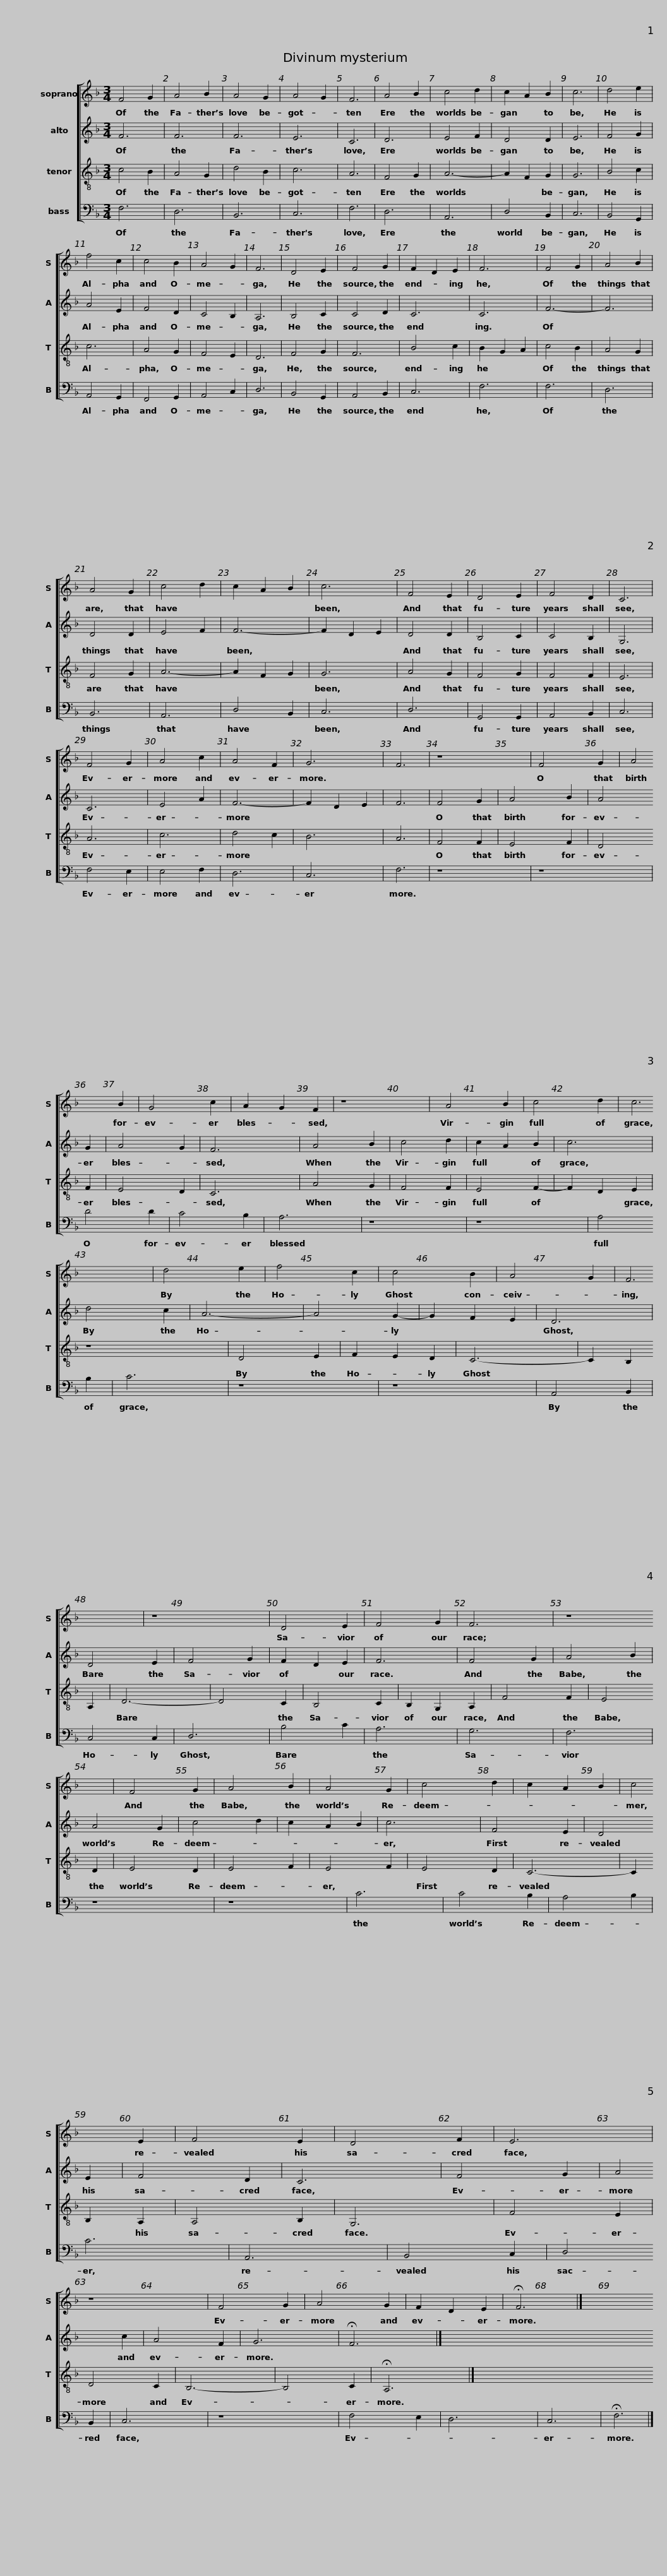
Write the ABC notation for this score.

X:1
%%score [ 1 2 3 4 ]
L:1/8
M:3/4
I:linebreak $
K:F
V:1 treble
V:2 treble
V:3 treble-8
V:4 bass
V:1
 F4 G2 | A4 B2 | A4 G2 | A4 G2 | F6 | %5
 A4 B2 | c4 d2 | c2 A2 B2 |$ c6 | d4 e2 | %10
 f4 c2 | c4 B2 | A4 G2 | F6 | D4 E2 | %15
 F4 G2 |$ F2 D2 E2 | F6 | F4 G2 | A4 B2 | %20
 A4 G2 | c4 d2 | c2 A2 B2 | c6 |$ F4 E2 | %25
 D4 E2 | F4 D2 | C6 | F4 G2 | A4 c2 | %30
 A4 F2 | G6 | F6 |$ z8 | F4 G2 | %35
 A4 B2 | G4 c2 | A2 G2 F2 | z8 | A4 B2 | %40
 c4 d2 |$ c6 | d4 e2 | f4 c2 | c4 B2 | %45
 A4 G2 | F6 | z8 | D4 E2 |$ F4 G2 | %50
 F6 | z8 | F4 G2 | A4 B2 | A4 G2 | %55
 c4 d2 | c2 A2 B2 |$ c4 E2 | F4 E2 | D4 F2 | %60
 E6 | z8 | F4 G2 | A4 G2 | F2 D2 E2 | %65
 !fermata!F6 |] %66
V:2
 F6 | F6 | F6 | E6 | C6 | %5
 D6 | E4 F2 | D4 D2 |$ E6 | F4 G2 | %10
 A4 E2 | F4 D2 | C4 B,2 | A,6 | B,4 C2 | %15
 C4 D2 |$ C6 | C6 | F6- | F6 | %20
 D4 D2 | E4 F2 | F6- | F2 D2 E2 |$ D4 D2 | %25
 B,4 C2 | C4 B,2 | G,6 | C6 | E4 A2 | %30
 F6- | F2 D2 E2 | F6 |$ F4 G2 | A4 B2 | %35
 A4 G2 | A4 G2 | F6 | A4 B2 | c4 d2 | %40
 c2 A2 B2 |$ c6 | d4 c2 | A6- | A4 G2- | %45
 G2 F2 E2 | D6 | D4 E2 | F4 G2 |$ F2 D2 E2 | %50
 F6 | F4 G2 | A4 B2 | A4 G2 | c4 d2 | %55
 c2 A2 B2 | c6 |$ F4 E2 | D4 E2 | F4 D2 | %60
 C6 | F4 G2 | A4 c2 | A4 F2 | G6 | %65
 !fermata!F6 |] %66
V:3
 c4 B2 | A4 G2 | d4 B2 | c6 | A6 | %5
 F4 G2 | A6- | A2 F2 G2 |$ G6 | B4 c2 | %10
 c6 | A4 G2 | F4 E2 | D6 | F4 G2 | %15
 F6 |$ B4 c2 | B2 G2 A2 | c4 B2 | A4 G2 | %20
 F4 G2 | A6- | A2 F2 G2 | G6 |$ A4 G2 | %25
 F4 G2 | F4 F2 | E6 | A6 | c6 | %30
 d4 c2 | B6 | A6 |$ F4 F2 | E4 F2 | %35
 D4 F2 | E4 D2 | C6 | A4 G2 | F4 F2 | %40
 E4 F2- |$ F2 D2 E2 | z8 | D4 E2 | F2 E2 D2 | %45
 C6- | C2 B,2 A,2 | D6- | D4 C2 |$ B,4 C2 | %50
 B,2 G,2 A,2 | F4 F2 | E4 D2 | E4 D2 | E4 F2 | %55
 E4 F2 | E4 D2 |$ C6- | C2 B,2 A,2 | A,4 B,2 | %60
 G,6 | F4 E2 | D4 C2 | B,6- | B,4 C2 | %65
 !fermata!A,6 |] %66
V:4
 F,6 | D,6 | B,,6 | C,6 | F,6 | %5
 D,6 | A,,6 | D,4 B,,2 |$ C,6 | B,,4 G,,2 | %10
 A,,4 G,,2 | F,,4 G,,2 | A,,4 C,2 | D,6 | B,,4 G,,2 | %15
 A,,4 B,,2 |$ C,6 | F,6 | F,6 | D,6 | %20
 B,,6 | A,,6 | D,4 B,,2 | C,6 |$ D,6 | %25
 G,,4 G,,2 | A,,4 B,,2 | C,6 | F,4 E,2 | E,4 F,2 | %30
 D,6 | C,6 | F,6 |$ z8 | z8 | %35
 D4 D2 | C4 B,2 | A,6 | z8 | z8 | %40
 A,4 B,2 |$ C6 | z8 | z8 | A,,4 B,,2 | %45
 C,4 C,2 | D,6 | B,4 C2 | A,6 |$ G,6 | %50
 F,6 | z8 | z8 | C6 | C4 B,2 | %55
 A,4 B,2 | C6 |$ A,,6 | B,,4 C,2 | D,4 B,,2 | %60
 C,6 | z8 | F,4 E,2 | D,6 | C,6 | %65
 !fermata!F,6 |] %66
